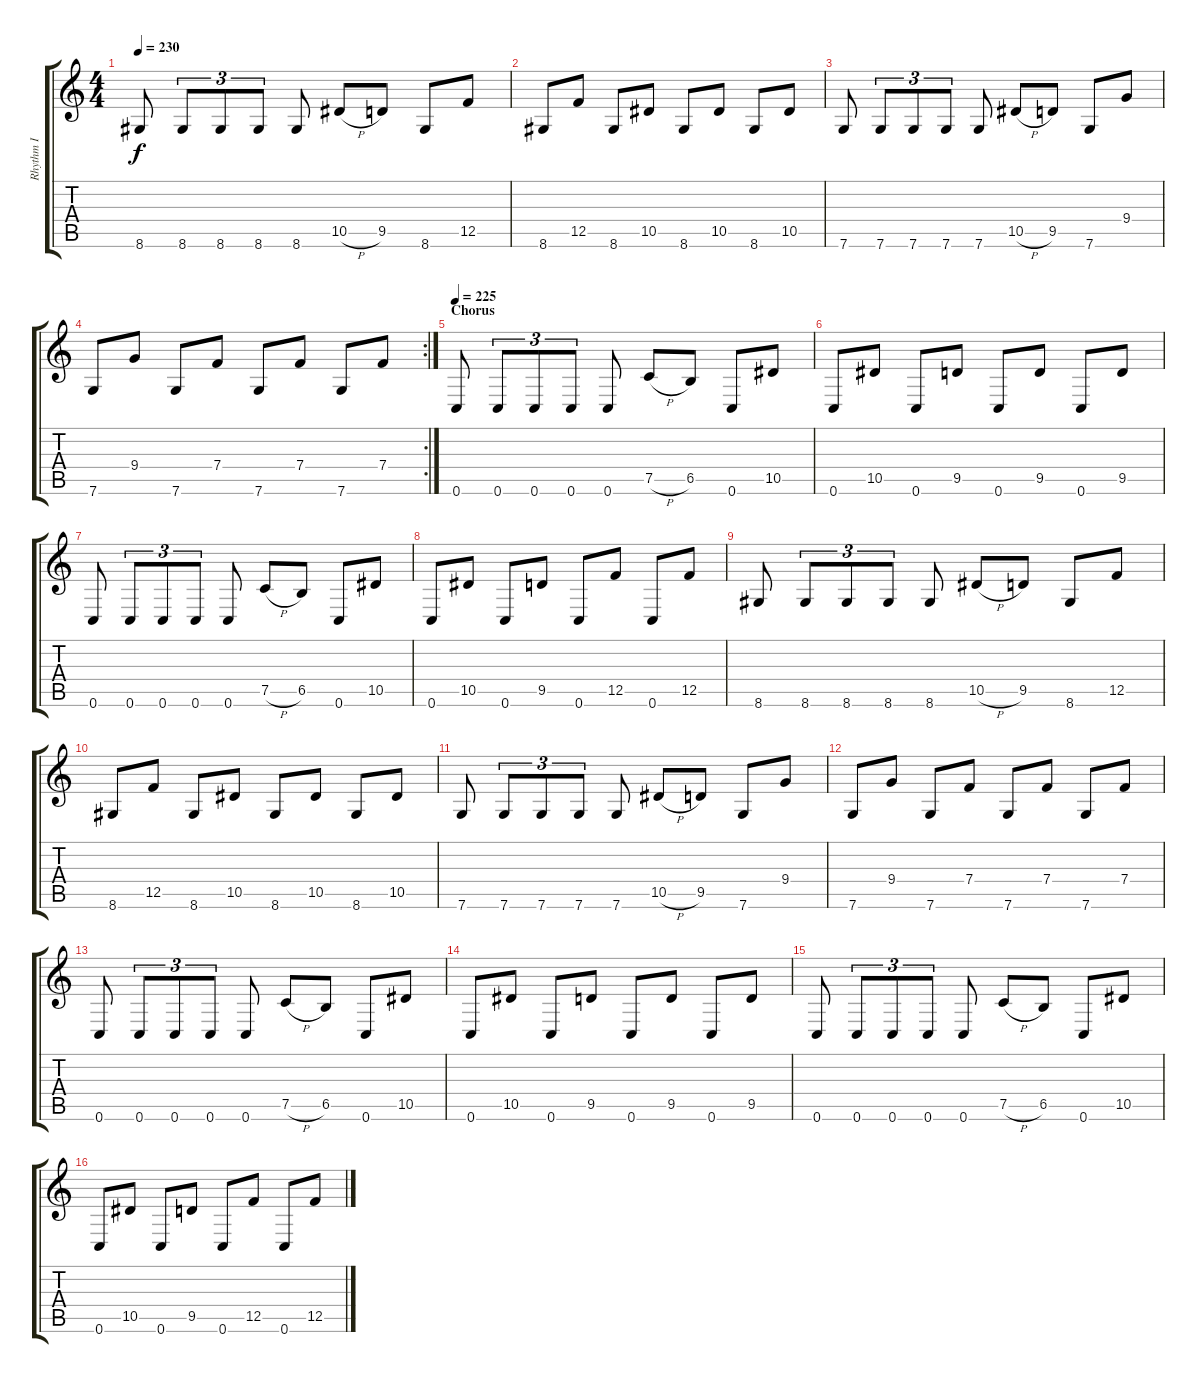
\track ("Rhythm I" "Rhythm I") {instrument distortionguitar}
\staff {score tabs}
\tuning (C4 G3 Eb3 Bb2 F2 C2) {hide}
\ts (4 4)
\tempo 230
\clef g2
\ks c
8.6.8{dy f} 8.6.8{tu (3 2)} 8.6.8{tu (3 2)} 8.6.8{tu (3 2)} 8.6.8 10.5{h}.8 9.5.8 8.6.8 12.5.8 |
8.6.8 12.5.8 8.6.8 10.5.8 8.6.8 10.5.8 8.6.8 10.5.8 |
7.6.8 7.6.8{tu (3 2)} 7.6.8{tu (3 2)} 7.6.8{tu (3 2)} 7.6.8 10.5{h}.8 9.5.8 7.6.8 9.4.8 |
\rc 2
7.6.8 9.4.8 7.6.8 7.4.8 7.6.8 7.4.8 7.6.8 7.4.8 |
\section ("" "Chorus")
\tempo 225
0.6.8 0.6.8{tu (3 2)} 0.6.8{tu (3 2)} 0.6.8{tu (3 2)} 0.6.8 7.5{h}.8 6.5.8 0.6.8 10.5.8 |
0.6.8 10.5.8 0.6.8 9.5.8 0.6.8 9.5.8 0.6.8 9.5.8 |
0.6.8 0.6.8{tu (3 2)} 0.6.8{tu (3 2)} 0.6.8{tu (3 2)} 0.6.8 7.5{h}.8 6.5.8 0.6.8 10.5.8 |
0.6.8 10.5.8 0.6.8 9.5.8 0.6.8 12.5.8 0.6.8 12.5.8 |
8.6.8 8.6.8{tu (3 2)} 8.6.8{tu (3 2)} 8.6.8{tu (3 2)} 8.6.8 10.5{h}.8 9.5.8 8.6.8 12.5.8 |
8.6.8 12.5.8 8.6.8 10.5.8 8.6.8 10.5.8 8.6.8 10.5.8 |
7.6.8 7.6.8{tu (3 2)} 7.6.8{tu (3 2)} 7.6.8{tu (3 2)} 7.6.8 10.5{h}.8 9.5.8 7.6.8 9.4.8 |
7.6.8 9.4.8 7.6.8 7.4.8 7.6.8 7.4.8 7.6.8 7.4.8 |
0.6.8 0.6.8{tu (3 2)} 0.6.8{tu (3 2)} 0.6.8{tu (3 2)} 0.6.8 7.5{h}.8 6.5.8 0.6.8 10.5.8 |
0.6.8 10.5.8 0.6.8 9.5.8 0.6.8 9.5.8 0.6.8 9.5.8 |
0.6.8 0.6.8{tu (3 2)} 0.6.8{tu (3 2)} 0.6.8{tu (3 2)} 0.6.8 7.5{h}.8 6.5.8 0.6.8 10.5.8 |
0.6.8 10.5.8 0.6.8 9.5.8 0.6.8 12.5.8 0.6.8 12.5.8
